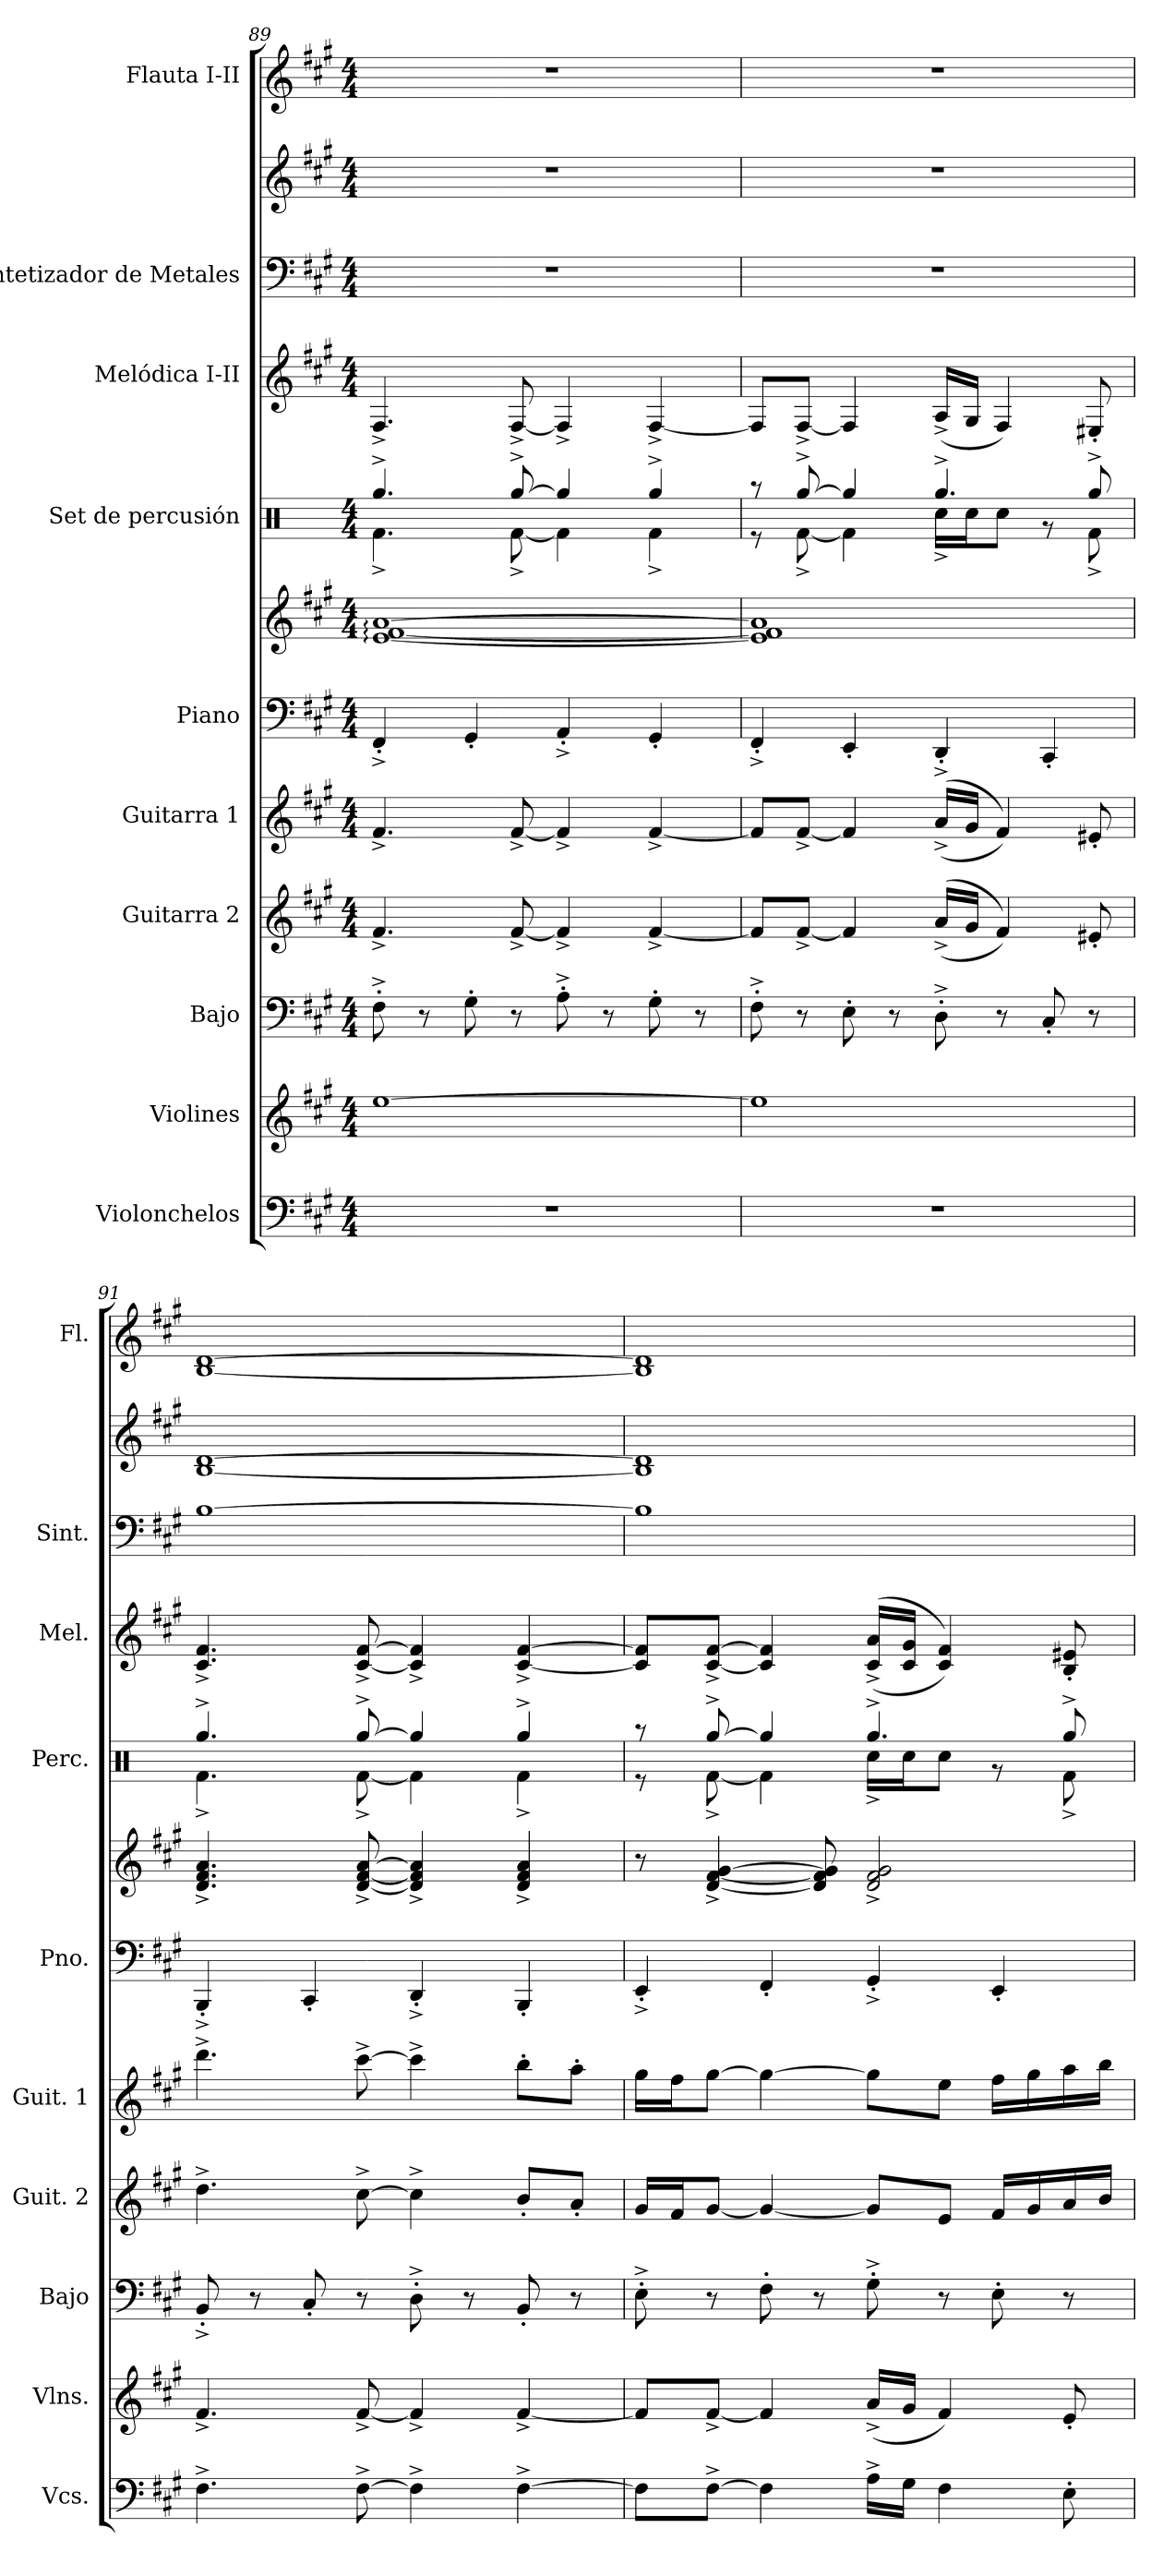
**kern	**kern	**kern	**kern	**kern	**kern	**kern	**kern	**kern	**kern	**kern	**kern
*part10	*part9	*part8	*part7	*part6	*part5	*part5	*part4	*part3	*part2	*part2	*part1
*staff12	*staff11	*staff10	*staff9	*staff8	*staff7	*staff6	*staff5	*staff4	*staff3	*staff2	*staff1
*I"Violonchelos	*I"Violines	*I"Bajo	*I"Guitarra 2	*I"Guitarra 1	*I"Piano	*	*I"Set de percusión	*I"Melódica I-II	*I"Sintetizador de Metales	*	*I"Flauta I-II
*I'Vcs.	*I'Vlns.	*I'Bajo	*I'Guit. 2	*I'Guit. 1	*I'Pno.	*	*I'Perc.	*I'Mel.	*I'Sint.	*	*I'Fl.
*clefF4	*clefG2	*clefF4	*clefG2	*clefG2	*clefF4	*clefG2	*clefX	*clefG2	*clefF4	*clefG2	*clefG2
*	*	*ITrd7c12	*ITrd7c12	*ITrd7c12	*	*	*	*	*	*	*
*k[f#c#g#]	*k[f#c#g#]	*k[f#c#g#]	*k[f#c#g#]	*k[f#c#g#]	*k[f#c#g#]	*k[f#c#g#]	*k[]	*k[f#c#g#]	*k[f#c#g#]	*k[f#c#g#]	*k[f#c#g#]
*A:	*A:	*	*	*	*A:	*A:	*	*A:	*A:	*A:	*A:
*M4/4	*M4/4	*M4/4	*M4/4	*M4/4	*M4/4	*M4/4	*M4/4	*M4/4	*M4/4	*M4/4	*M4/4
=89	=89	=89	=89	=89	=89	=89	=89	=89	=89	=89	=89
*	*	*	*	*	*	*	*^	*	*	*	*
1r	[1ee	8FF#'^\	4.F#^/	4.F#^/	4FF#'^/	[1e: [1f#: [1a:	4.Rgg^/	4.Rf^\	4.F#^/	1r	1r	1r
.	.	8r	.	.	.	.	.	.	.	.	.	.
.	.	8GG#'\	.	.	4GG#'/	.	.	.	.	.	.	.
.	.	8r	[8F#^/	[8F#^/	.	.	[8Rgg^/	[8Rf^\	[8F#^/	.	.	.
.	.	8AA'^\	4F#^/]	4F#^/]	4AA'^/	.	4Rgg/]	4Rf\]	4F#^/]	.	.	.
.	.	8r	.	.	.	.	.	.	.	.	.	.
.	.	8GG#'\	[4F#^/	[4F#^/	4GG#'/	.	4Rgg^/	4Rf^\	[4F#^/	.	.	.
.	.	8r	.	.	.	.	.	.	.	.	.	.
=90	=90	=90	=90	=90	=90	=90	=90	=90	=90	=90	=90	=90
1r	1ee]	8FF#'^\	8F#/L]	8F#/L]	4FF#'^/	1e] 1f#] 1a]	8r	8r	8F#/L]	1r	1r	1r
.	.	8r	[8F#^/J	[8F#^/J	.	.	[8Rgg^/	[8Rf^\	[8F#^/J	.	.	.
.	.	8EE'\	4F#/]	4F#/]	4EE'/	.	4Rgg/]	4Rf\]	4F#/]	.	.	.
.	.	8r	.	.	.	.	.	.	.	.	.	.
.	.	8DD'^\	((16A^/LL	((16A^/LL	4DD'^/	.	4.Rgg^/	16Rcc^\LL	(16A^/LL	.	.	.
.	.	.	16G#/JJ	16G#/JJ	.	.	.	16Rcc\J	16G#/JJ	.	.	.
.	.	8r	4F#/))	4F#/))	.	.	.	8Rcc\J	4F#/)	.	.	.
.	.	8CC#'/	.	.	4CC#'/	.	.	8r	.	.	.	.
.	.	8r	8E#X'/	8E#X'/	.	.	8Rgg^/	8Rf^\	8E#X'/	.	.	.
=91	=91	=91	=91	=91	=91	=91	=91	=91	=91	=91	=91	=91
4.F#^\	4.f#^/	8BBB'^/	4.d^\	4.dd^\	4BBB'^/	4.d/^ 4.f#/^ 4.a/^	4.Rgg^/	4.Rf^\	4.c#/^ 4.f#/^	[1B	[1B [1d	[1B [1d
.	.	8r	.	.	.	.	.	.	.	.	.	.
.	.	8CC#'/	.	.	4CC#'/	.	.	.	.	.	.	.
[8F#^\	[8f#^/	8r	[8c#^\	[8cc#^\	.	[8d/^ [8f#/^ [8a/^	[8Rgg^/	[8Rf^\	[8c#/^ [8f#/^	.	.	.
4F#^\]	4f#^/]	8DD'^\	4c#^\]	4cc#^\]	4DD'^/	4d/]^ 4f#/]^ 4a/]^	4Rgg/]	4Rf\]	4c#/]^ 4f#/]^	.	.	.
.	.	8r	.	.	.	.	.	.	.	.	.	.
[4F#^\	[4f#^/	8BBB'/	8B'/L	8b'\L	4BBB'/	4d/^ 4f#/^ 4a/^	4Rgg^/	4Rf^\	[4c#/^ [4f#/^	.	.	.
.	.	8r	8A'/J	8a'\J	.	.	.	.	.	.	.	.
!!LO:PB:g=z
=92	=92	=92	=92	=92	=92	=92	=92	=92	=92	=92	=92	=92
8F#\L]	8f#/L]	8EE'^\	16G#/LL	16g#\LL	4EE'^/	8r	8r	8r	8c#/] 8f#/]L	1B]	1B] 1d]	1B] 1d]
.	.	.	16F#/J	16f#\J	.	.	.	.	.	.	.	.
[8F#^\J	[8f#^/J	8r	[8G#/J	[8g#\J	.	[4d/^ [4f#/^ [4g#/^	[8Rgg^/	[8Rf^\	[8c#/^ [8f#/^J	.	.	.
4F#\]	4f#/]	8FF#'\	4G#/_	4g#\_	4FF#'/	.	4Rgg/]	4Rf\]	4c#/] 4f#/]	.	.	.
.	.	8r	.	.	.	8d/] 8f#/] 8g#/]	.	.	.	.	.	.
16A^\LL	(16a^/LL	8GG#'^\	8G#/L]	8g#\L]	4GG#'^/	2d/^ 2f#/^ 2g#/^	4.Rgg^/	16Rcc^\LL	((16c#/^ 16a/^LL	.	.	.
16G#\JJ	16g#/JJ	.	.	.	.	.	.	16Rcc\J	16c#/ 16g#/JJ	.	.	.
4F#\	4f#/)	8r	8E/J	8e\J	.	.	.	8Rcc\J	4c#/ 4f#/))	.	.	.
.	.	8EE'\	16F#/LL	16f#\LL	4EE'/	.	.	8r	.	.	.	.
.	.	.	16G#/	16g#\	.	.	.	.	.	.	.	.
8E'\	8e'/	8r	16A/	16a\	.	.	8Rgg^/	8Rf^\	8B/' 8e#X/'	.	.	.
.	.	.	16B/JJ	16b\JJ	.	.	.	.	.	.	.	.
*	*	*	*	*	*	*	*v	*v	*	*	*	*
=	=	=	=	=	=	=	=	=	=	=	=
*-	*-	*-	*-	*-	*-	*-	*-	*-	*-	*-	*-
